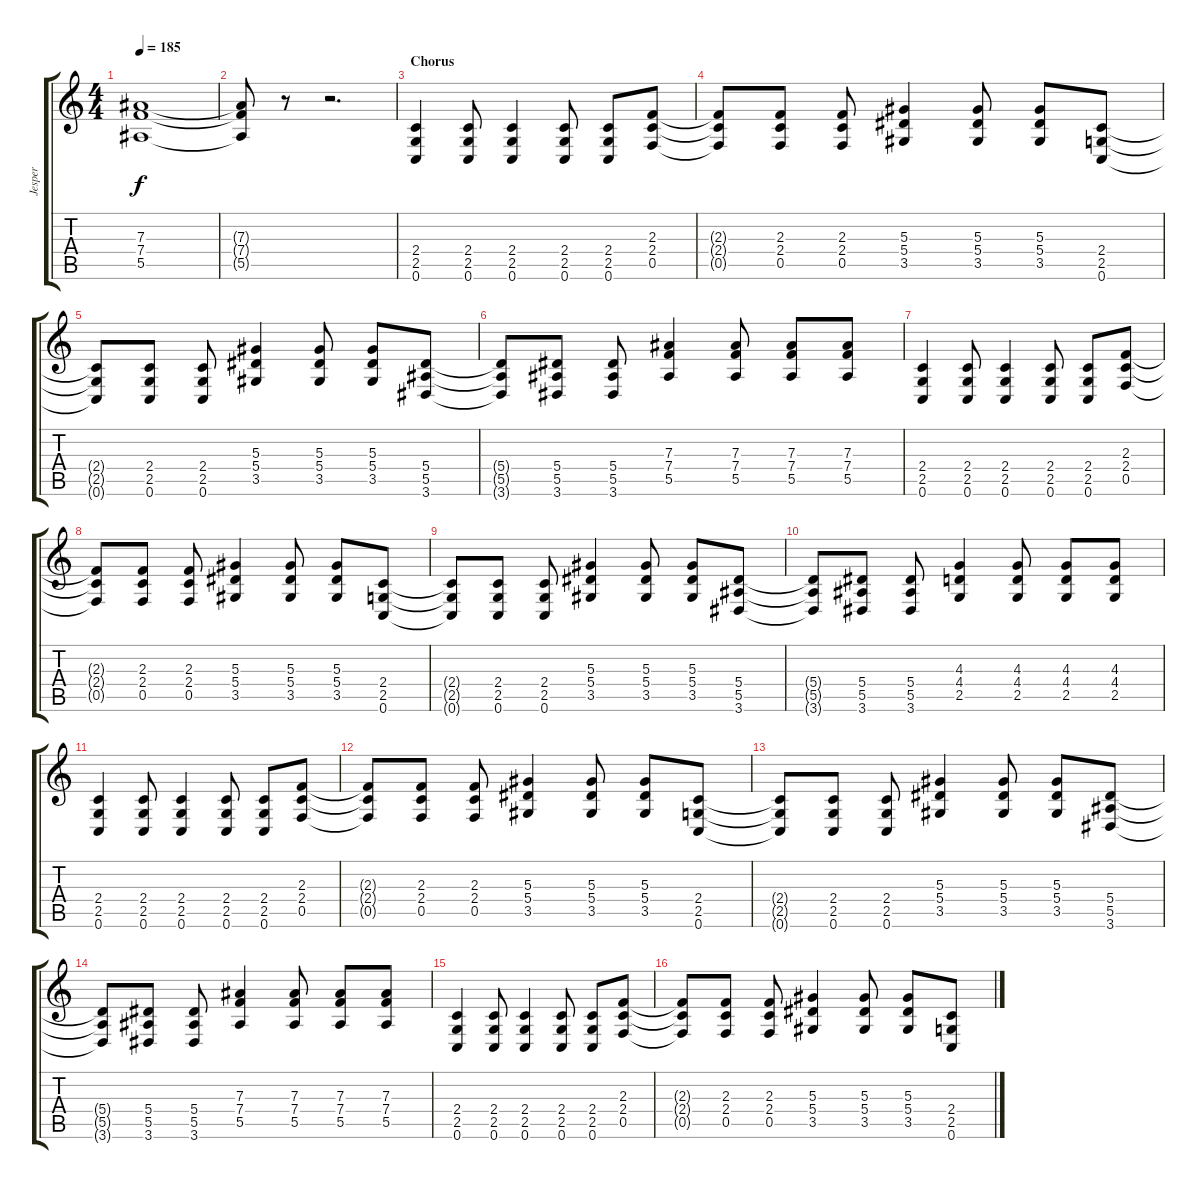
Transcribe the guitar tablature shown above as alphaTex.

\track ("Jesper" "Jesper") {instrument distortionguitar}
\staff {score tabs}
\tuning (C4 G3 Eb3 Bb2 F2 C2) {hide}
\ts (4 4)
\tempo 185
\clef g2
\ks c
(7.3 7.4 5.5).1{dy f} |
(7.3{t} 7.4{t} 5.5{t}).8 r.8 r.2{d} |
\section ("" "Chorus")
(2.4 2.5 0.6).4 (2.4 2.5 0.6).8 (2.4 2.5 0.6).4 (2.4 2.5 0.6).8 (2.4 2.5 0.6).8 (2.3 2.4 0.5).8 |
(2.3{t} 2.4{t} 0.5{t}).8 (2.3 2.4 0.5).8 (2.3 2.4 0.5).8 (5.3 5.4 3.5).4 (5.3 5.4 3.5).8 (5.3 5.4 3.5).8 (2.4 2.5 0.6).8 |
(2.4{t} 2.5{t} 0.6{t}).8 (2.4 2.5 0.6).8 (2.4 2.5 0.6).8 (5.3 5.4 3.5).4 (5.3 5.4 3.5).8 (5.3 5.4 3.5).8 (5.4 5.5 3.6).8 |
(5.4{t} 5.5{t} 3.6{t}).8 (5.4 5.5 3.6).8 (5.4 5.5 3.6).8 (7.3 7.4 5.5).4 (7.3 7.4 5.5).8 (7.3 7.4 5.5).8 (7.3 7.4 5.5).8 |
(2.4 2.5 0.6).4 (2.4 2.5 0.6).8 (2.4 2.5 0.6).4 (2.4 2.5 0.6).8 (2.4 2.5 0.6).8 (2.3 2.4 0.5).8 |
(2.3{t} 2.4{t} 0.5{t}).8 (2.3 2.4 0.5).8 (2.3 2.4 0.5).8 (5.3 5.4 3.5).4 (5.3 5.4 3.5).8 (5.3 5.4 3.5).8 (2.4 2.5 0.6).8 |
(2.4{t} 2.5{t} 0.6{t}).8 (2.4 2.5 0.6).8 (2.4 2.5 0.6).8 (5.3 5.4 3.5).4 (5.3 5.4 3.5).8 (5.3 5.4 3.5).8 (5.4 5.5 3.6).8 |
(5.4{t} 5.5{t} 3.6{t}).8 (5.4 5.5 3.6).8 (5.4 5.5 3.6).8 (4.3 4.4 2.5).4 (4.3 4.4 2.5).8 (4.3 4.4 2.5).8 (4.3 4.4 2.5).8 |
(2.4 2.5 0.6).4 (2.4 2.5 0.6).8 (2.4 2.5 0.6).4 (2.4 2.5 0.6).8 (2.4 2.5 0.6).8 (2.3 2.4 0.5).8 |
(2.3{t} 2.4{t} 0.5{t}).8 (2.3 2.4 0.5).8 (2.3 2.4 0.5).8 (5.3 5.4 3.5).4 (5.3 5.4 3.5).8 (5.3 5.4 3.5).8 (2.4 2.5 0.6).8 |
(2.4{t} 2.5{t} 0.6{t}).8 (2.4 2.5 0.6).8 (2.4 2.5 0.6).8 (5.3 5.4 3.5).4 (5.3 5.4 3.5).8 (5.3 5.4 3.5).8 (5.4 5.5 3.6).8 |
(5.4{t} 5.5{t} 3.6{t}).8 (5.4 5.5 3.6).8 (5.4 5.5 3.6).8 (7.3 7.4 5.5).4 (7.3 7.4 5.5).8 (7.3 7.4 5.5).8 (7.3 7.4 5.5).8 |
(2.4 2.5 0.6).4 (2.4 2.5 0.6).8 (2.4 2.5 0.6).4 (2.4 2.5 0.6).8 (2.4 2.5 0.6).8 (2.3 2.4 0.5).8 |
(2.3{t} 2.4{t} 0.5{t}).8 (2.3 2.4 0.5).8 (2.3 2.4 0.5).8 (5.3 5.4 3.5).4 (5.3 5.4 3.5).8 (5.3 5.4 3.5).8 (2.4 2.5 0.6).8
